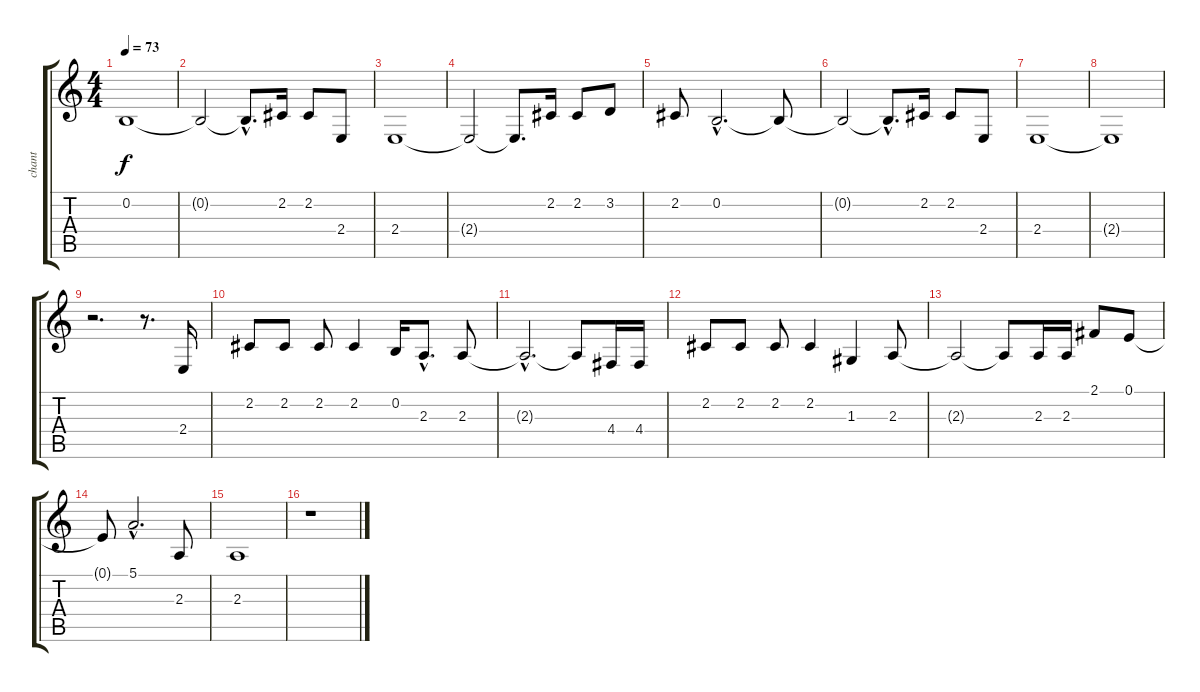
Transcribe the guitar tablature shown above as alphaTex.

\track ("chant" "chant") {instrument oboe}
\staff {score tabs}
\tuning (E4 B3 G3 D3 A2 E2) {hide}
\ts (4 4)
\tempo 73
\clef g2
\ks c
0.2.1{dy f} |
0.2{t}.2 0.2{hac t}.8{d} 2.2.16 2.2.8 2.4.8 |
2.4.1 |
2.4{t}.2 2.4{t}.8{d} 2.2.16 2.2.8 3.2.8 |
2.2.8 0.2{hac}.2{d} 0.2{t}.8 |
0.2{t}.2 0.2{hac t}.8{d} 2.2.16 2.2.8 2.4.8 |
2.4.1 |
2.4{t}.1 |
r.2{d} r.8{d} 2.4.16 |
2.2.8 2.2.8 2.2.8 2.2.4 0.2.16 2.3{hac}.8{d} 2.3.8 |
2.3{hac t}.2{d} 2.3{t}.8 4.4.16 4.4.16 |
2.2.8 2.2.8 2.2.8 2.2.4 1.3.4 2.3.8 |
2.3{t}.2 2.3{t}.8 2.3.16 2.3.16 2.1.8 0.1.8 |
0.1{t}.8 5.1{hac}.2{d} 2.3.8 |
2.3.1 |
r.1
